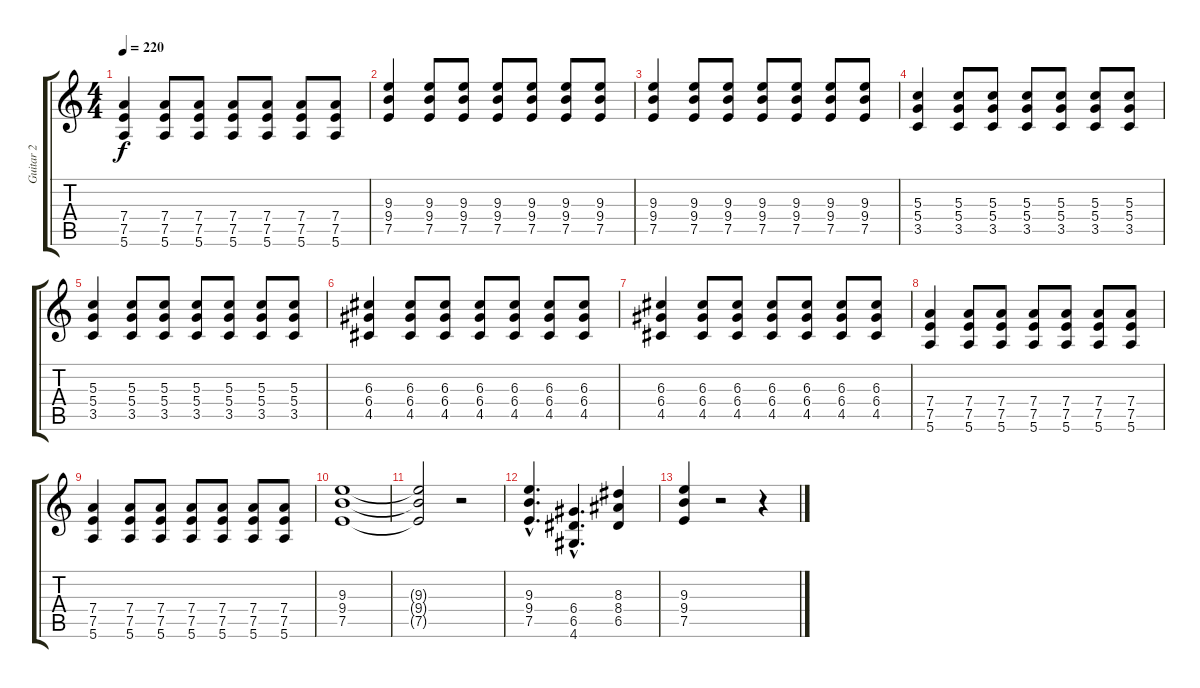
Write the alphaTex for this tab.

\track ("Guitar 2" "Guitar 2") {instrument distortionguitar}
\staff {score tabs}
\tuning (E4 B3 G3 D3 A2 E2) {hide}
\ts (4 4)
\tempo 220
\clef g2
\ks c
(7.4 7.5 5.6).4{dy f} (7.4 7.5 5.6).8 (7.4 7.5 5.6).8 (7.4 7.5 5.6).8 (7.4 7.5 5.6).8 (7.4 7.5 5.6).8 (7.4 7.5 5.6).8 |
(9.3 9.4 7.5).4 (9.3 9.4 7.5).8 (9.3 9.4 7.5).8 (9.3 9.4 7.5).8 (9.3 9.4 7.5).8 (9.3 9.4 7.5).8 (9.3 9.4 7.5).8 |
(9.3 9.4 7.5).4 (9.3 9.4 7.5).8 (9.3 9.4 7.5).8 (9.3 9.4 7.5).8 (9.3 9.4 7.5).8 (9.3 9.4 7.5).8 (9.3 9.4 7.5).8 |
(5.3 5.4 3.5).4 (5.3 5.4 3.5).8 (5.3 5.4 3.5).8 (5.3 5.4 3.5).8 (5.3 5.4 3.5).8 (5.3 5.4 3.5).8 (5.3 5.4 3.5).8 |
(5.3 5.4 3.5).4 (5.3 5.4 3.5).8 (5.3 5.4 3.5).8 (5.3 5.4 3.5).8 (5.3 5.4 3.5).8 (5.3 5.4 3.5).8 (5.3 5.4 3.5).8 |
(6.3 6.4 4.5).4 (6.3 6.4 4.5).8 (6.3 6.4 4.5).8 (6.3 6.4 4.5).8 (6.3 6.4 4.5).8 (6.3 6.4 4.5).8 (6.3 6.4 4.5).8 |
(6.3 6.4 4.5).4 (6.3 6.4 4.5).8 (6.3 6.4 4.5).8 (6.3 6.4 4.5).8 (6.3 6.4 4.5).8 (6.3 6.4 4.5).8 (6.3 6.4 4.5).8 |
(7.4 7.5 5.6).4 (7.4 7.5 5.6).8 (7.4 7.5 5.6).8 (7.4 7.5 5.6).8 (7.4 7.5 5.6).8 (7.4 7.5 5.6).8 (7.4 7.5 5.6).8 |
(7.4 7.5 5.6).4 (7.4 7.5 5.6).8 (7.4 7.5 5.6).8 (7.4 7.5 5.6).8 (7.4 7.5 5.6).8 (7.4 7.5 5.6).8 (7.4 7.5 5.6).8 |
(9.3 9.4 7.5).1 |
(9.3{t} 9.4{t} 7.5{t}).2 r.2 |
(9.3{hac} 9.4{hac} 7.5{hac}).4{d} (6.4{hac} 6.5{hac} 4.6{hac}).4{d} (8.3 8.4 6.5).4 |
(9.3 9.4 7.5).4 r.2 r.4
